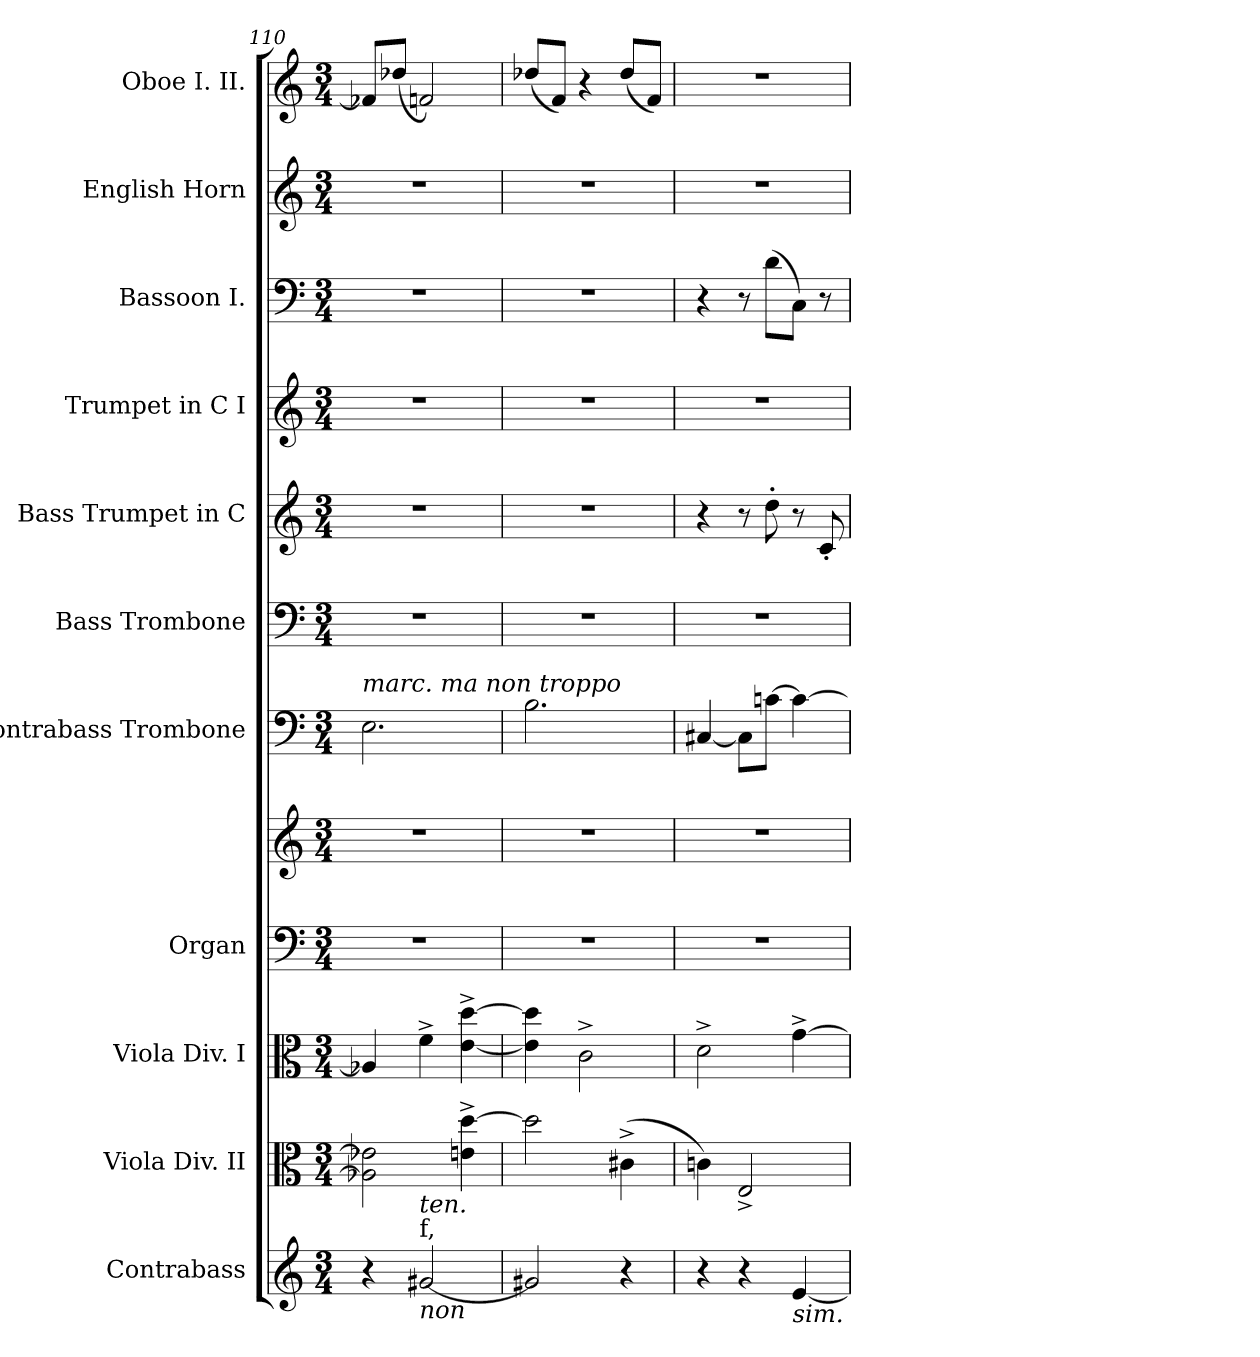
**kern	**kern	**kern	**kern	**kern	**kern	**kern	**kern	**kern	**kern	**kern	**kern
*part11	*part10	*part9	*part8	*part8	*part7	*part6	*part5	*part4	*part3	*part2	*part1
*staff12	*staff11	*staff10	*staff9	*staff8	*staff7	*staff6	*staff5	*staff4	*staff3	*staff2	*staff1
*I"Contrabass	*I"Viola Div. II	*I"Viola Div. I	*I"Organ	*	*I"Contrabass Trombone	*I"Bass Trombone	*I"Bass Trumpet in C	*I"Trumpet in C I	*I"Bassoon I.	*I"English Horn	*I"Oboe I. II.
*I'Cb.	*I'Vla. 2.div.	*I'Vla. 1.div.	*I'Org.	*	*I'Cb. Tbn.	*I'Bass Tbn.	*	*	*I'1.Bsn.	*	*I'1.2.Ob.
*clefG2	*clefC3	*clefC3	*clefF4	*clefG2	*clefF4	*clefF4	*clefG2	*clefG2	*clefF4	*clefG2	*clefG2
*ITrd7c12	*	*	*	*	*ITrd7c12	*	*ITrd7c12	*	*	*ITrd4c7	*
*k[]	*k[]	*k[]	*k[]	*k[]	*k[]	*k[]	*k[]	*k[]	*k[]	*k[b-]	*k[]
*M3/4	*M3/4	*M3/4	*M3/4	*M3/4	*M3/4	*M3/4	*M3/4	*M3/4	*M3/4	*M3/4	*M3/4
=110	=110	=110	=110	=110	=110	=110	=110	=110	=110	=110	=110
!	!	!	!	!	!LO:TX:a:i:t=marc. ma non troppo	!	!	!	!	!	!
!	!	!	!LO:N:vis=1	!LO:N:vis=1	!	!LO:N:vis=1	!LO:N:vis=1	!LO:N:vis=1	!LO:N:vis=1	!LO:N:vis=1	!
4r	2A-Xi\] 2e-Xi]	4A-Xi/]	2.r	2.r	2.EEi\	2.r	2.r	2.r	2.r	2.r	8f-Xi/L]
.	.	.	.	.	.	.	.	.	.	.	(8dd-Xi/J
!LO:TX:b:i:t=non	!	!	!	!	!	!	!	!	!	!	!
!LO:TX:t=f,	!	!	!	!	!	!	!	!	!	!	!
!LO:TX:i:t=ten.	!	!	!	!	!	!	!	!	!	!	!
[<2G#Xi/	.	4f^i\	.	.	.	.	.	.	.	.	2fni/)
.	4eni\^ [>4ddi^	[<4ei\^ [>4ddi^	.	.	.	.	.	.	.	.	.
=111	=111	=111	=111	=111	=111	=111	=111	=111	=111	=111	=111
!	!	!	!LO:N:vis=1	!LO:N:vis=1	!	!LO:N:vis=1	!LO:N:vis=1	!LO:N:vis=1	!LO:N:vis=1	!LO:N:vis=1	!
2G#Xi/]	2ddi\]	4ei\] 4ddi]	2.r	2.r	2.BBi\	2.r	2.r	2.r	2.r	2.r	(8dd-Xi/L
.	.	.	.	.	.	.	.	.	.	.	8fi/J)
.	.	2c^i\	.	.	.	.	.	.	.	.	4r
4r	(4c#X^i\	.	.	.	.	.	.	.	.	.	(8dd-i/L
.	.	.	.	.	.	.	.	.	.	.	8fi/J)
=112	=112	=112	=112	=112	=112	=112	=112	=112	=112	=112	=112
!	!	!	!LO:N:vis=1	!LO:N:vis=1	!	!LO:N:vis=1	!	!LO:N:vis=1	!	!LO:N:vis=1	!LO:N:vis=1
4r	4cni\)	2d^i\	2.r	2.r	[<4CC#Xi/	2.r	4r	2.r	4r	2.r	2.r
4r	2E^i/	.	.	.	8CC#i\L]	.	8r	.	8r	.	.
.	.	.	.	.	[>8Cni\J	.	8d'i\	.	(8di\L	.	.
!LO:TX:b:i:t=sim.	!	!	!	!	!	!	!	!	!	!	!
[<4Ei/	.	[>4g^i\	.	.	4Ci\_>	.	8r	.	8Ci\J)	.	.
.	.	.	.	.	.	.	8C'i/	.	8r	.	.
=	=	=	=	=	=	=	=	=	=	=	=
*-	*-	*-	*-	*-	*-	*-	*-	*-	*-	*-	*-
